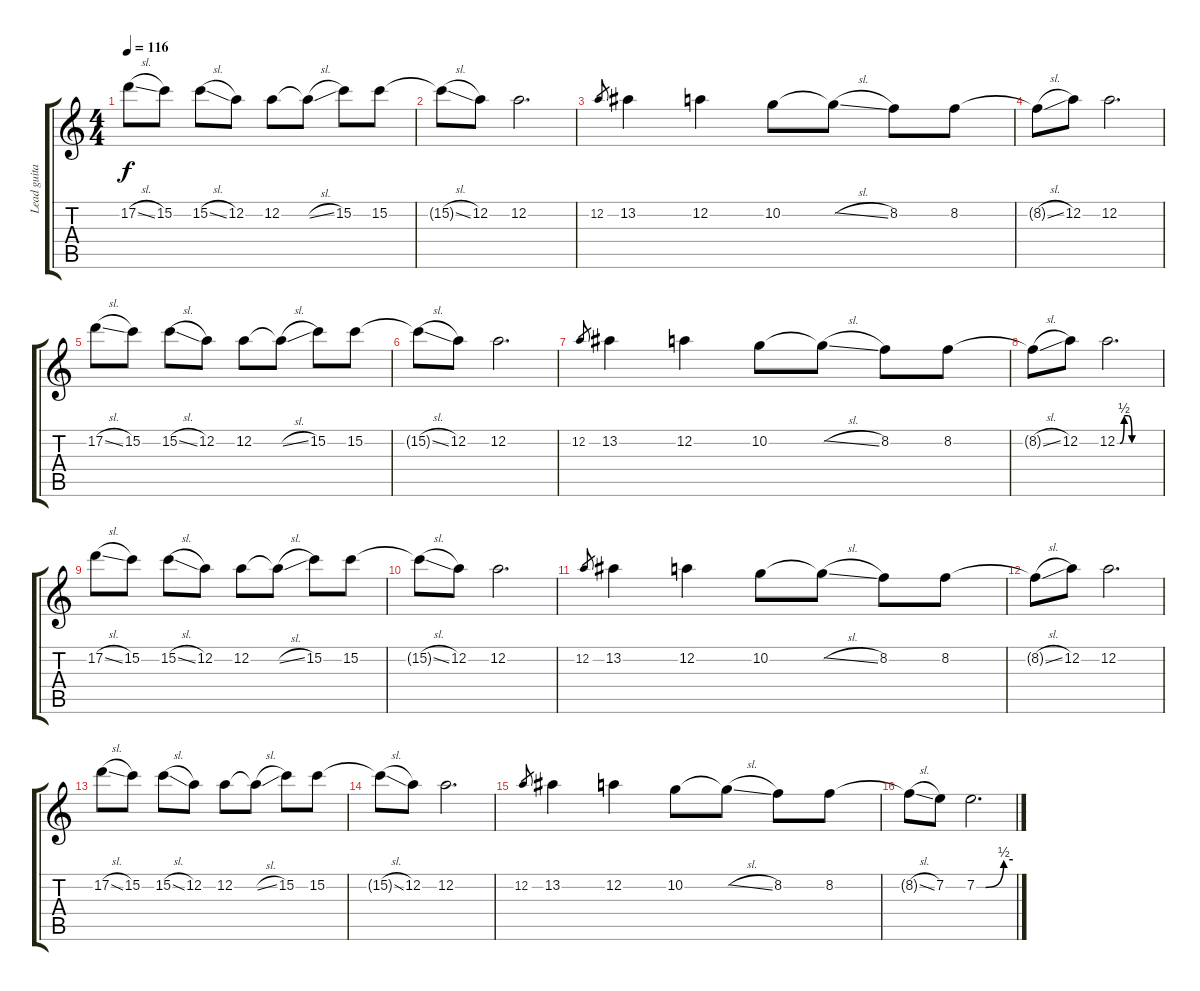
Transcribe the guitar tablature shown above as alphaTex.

\track ("Lead guitar" "Lead guita") {instrument distortionguitar}
\staff {score tabs}
\tuning (D4 A3 F3 C3 G2 C2) {hide}
\ts (4 4)
\tempo 116
\clef g2
\ks c
17.2{sl}.8{dy f} 15.2.8 15.2{sl}.8 12.2.8 12.2.8 12.2{sl t}.8 15.2.8 15.2.8 |
15.2{sl t}.8 12.2.8 12.2.2{d} |
12.2.8{gr} 13.2.4 12.2.4 10.2.8 10.2{sl t}.8 8.2.8 8.2.8 |
8.2{sl t}.8 12.2.8 12.2.2{d} |
17.2{sl}.8 15.2.8 15.2{sl}.8 12.2.8 12.2.8 12.2{sl t}.8 15.2.8 15.2.8 |
15.2{sl t}.8 12.2.8 12.2.2{d} |
12.2.8{gr} 13.2.4 12.2.4 10.2.8 10.2{sl t}.8 8.2.8 8.2.8 |
8.2{sl t}.8 12.2.8 12.2{be (custom 0 0 2 0 4 0 10 2 16 2 21 0 25 0 30 0 60 0)}.2{d} |
17.2{sl}.8 15.2.8 15.2{sl}.8 12.2.8 12.2.8 12.2{sl t}.8 15.2.8 15.2.8 |
15.2{sl t}.8 12.2.8 12.2.2{d} |
12.2.8{gr} 13.2.4 12.2.4 10.2.8 10.2{sl t}.8 8.2.8 8.2.8 |
8.2{sl t}.8 12.2.8 12.2.2{d} |
17.2{sl}.8 15.2.8 15.2{sl}.8 12.2.8 12.2.8 12.2{sl t}.8 15.2.8 15.2.8 |
15.2{sl t}.8 12.2.8 12.2.2{d} |
12.2.8{gr} 13.2.4 12.2.4 10.2.8 10.2{sl t}.8 8.2.8 8.2.8 |
8.2{sl t}.8 7.2.8 7.2{be (custom 0 0 15 0 45 2 60 2)}.2{d}
